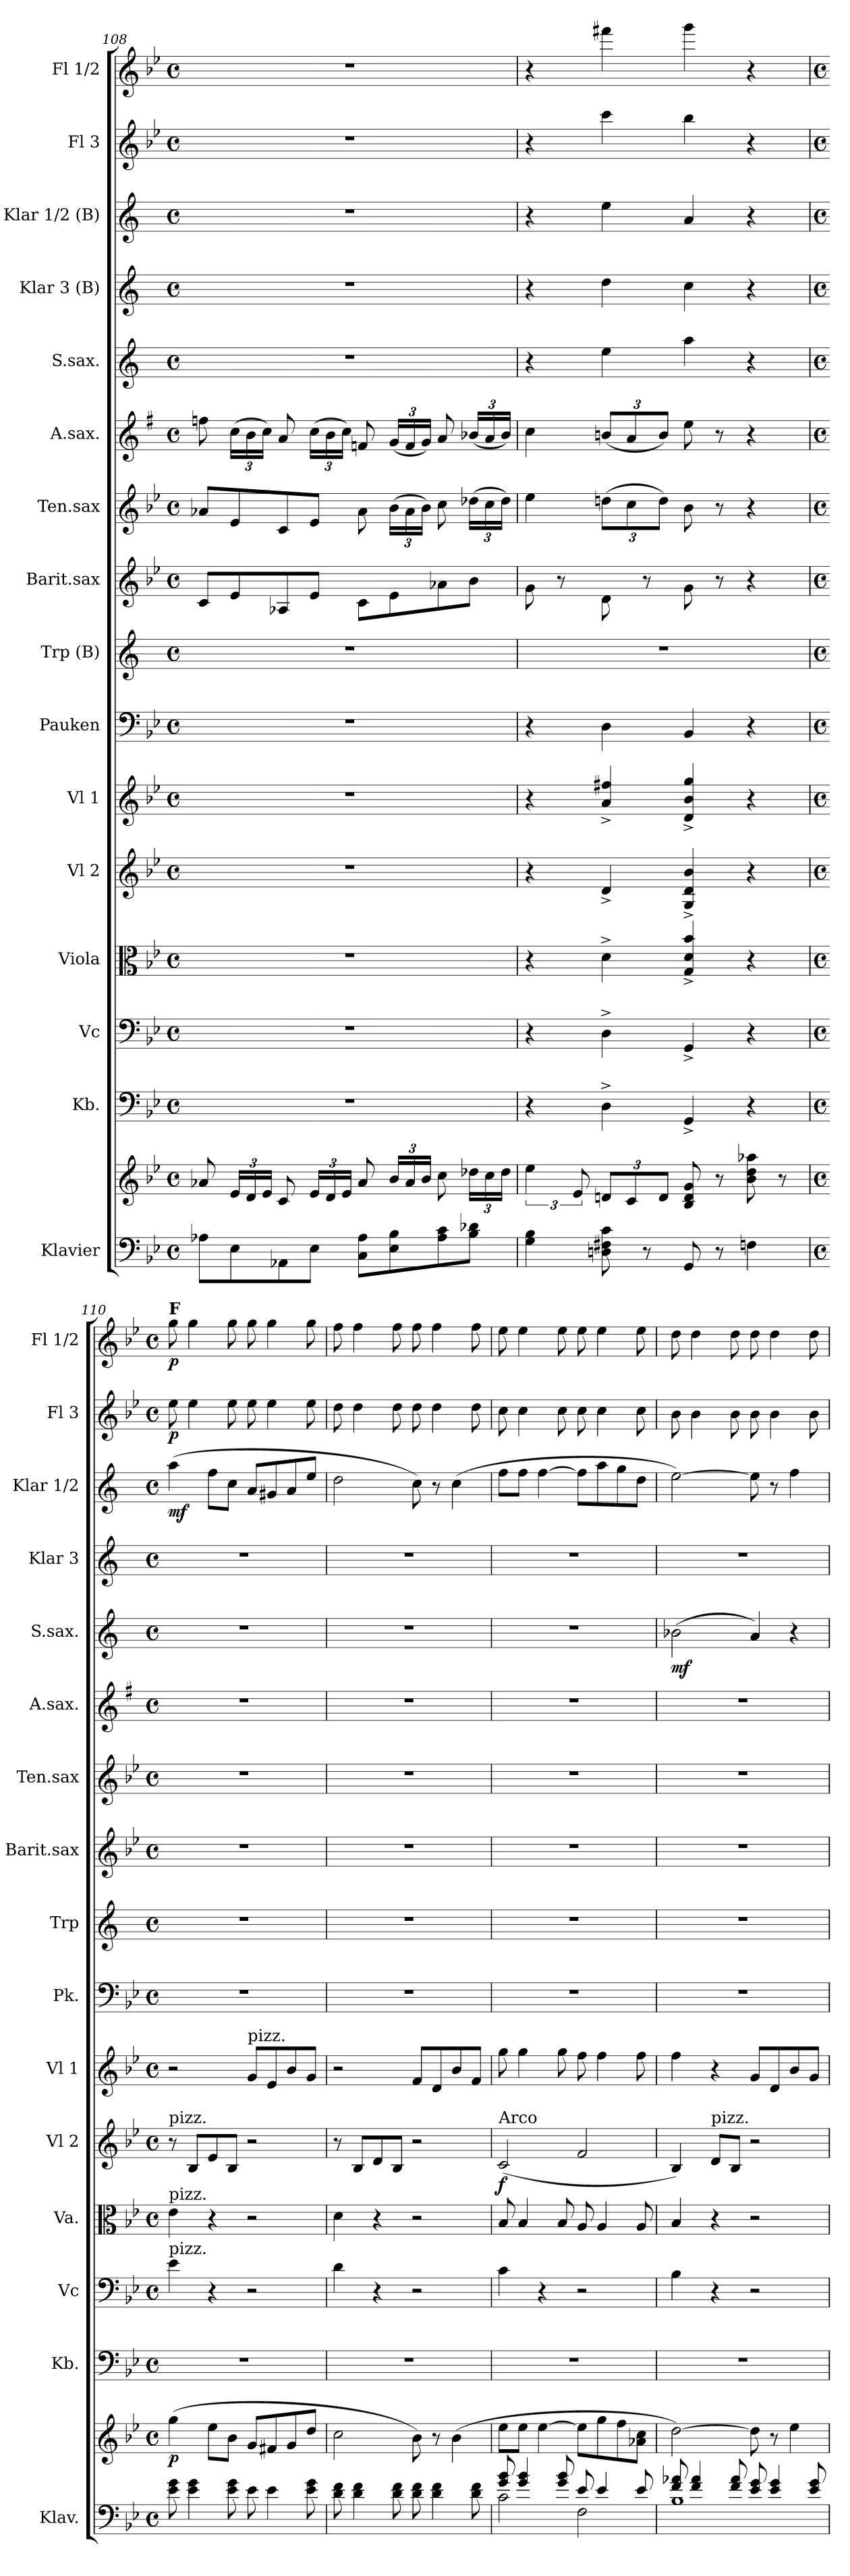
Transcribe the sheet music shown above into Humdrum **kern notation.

**kern	**kern	**dynam	**kern	**kern	**kern	**kern	**dynam	**kern	**kern	**kern	**kern	**kern	**kern	**kern	**dynam	**kern	**kern	**dynam	**kern	**dynam	**kern	**dynam
*part16	*part16	*part16	*part15	*part14	*part13	*part12	*part12	*part11	*part10	*part9	*part8	*part7	*part6	*part5	*part5	*part4	*part3	*part3	*part2	*part2	*part1	*part1
*staff17	*staff16	*staff16/17	*staff15	*staff14	*staff13	*staff12	*staff12	*staff11	*staff10	*staff9	*staff8	*staff7	*staff6	*staff5	*staff5	*staff4	*staff3	*staff3	*staff2	*staff2	*staff1	*staff1
*I"Klavier	*	*	*I"Kb.	*I"Vc	*I"Viola	*I"Vl 2	*	*I"Vl 1	*I"Pauken	*I"Trp (B)	*I"Barit.sax	*I"Ten.sax	*I"A.sax.	*I"S.sax.	*	*I"Klar 3 (B)	*I"Klar 1/2 (B)	*	*I"Fl 3	*	*I"Fl 1/2	*
*I'Klav.	*	*	*I'Kb.	*I'Vc	*I'Va.	*I'Vl 2	*	*I'Vl 1	*I'Pk.	*I'Trp	*I'Barit.sax	*I'Ten.sax	*I'A.sax.	*I'S.sax.	*	*I'Klar 3	*I'Klar 1/2	*	*I'Fl 3	*	*I'Fl 1/2	*
*clefF4	*clefG2	*	*clefF4	*clefF4	*clefC3	*clefG2	*	*clefG2	*clefF4	*clefG2	*clefG2	*clefG2	*clefG2	*clefG2	*	*clefG2	*clefG2	*	*clefG2	*	*clefG2	*
*	*	*	*ITrd7c12	*	*	*	*	*	*	*ITrd1c2	*ITrd12c21	*ITrd8c14	*ITrd5c9	*ITrd1c2	*	*ITrd1c2	*ITrd1c2	*	*	*	*	*
*k[b-e-]	*k[b-e-]	*	*k[b-e-]	*k[b-e-]	*k[b-e-]	*k[b-e-]	*	*k[b-e-]	*k[b-e-]	*k[b-e-]	*k[b-e-]	*k[b-e-]	*k[b-e-]	*k[b-e-]	*	*k[b-e-]	*k[b-e-]	*	*k[b-e-]	*	*k[b-e-]	*
*g:	*g:	*	*g:	*g:	*g:	*g:	*	*g:	*g:	*g:	*g:	*g:	*g:	*g:	*	*g:	*g:	*	*g:	*	*g:	*
*M4/4	*M4/4	*	*M4/4	*M4/4	*M4/4	*M4/4	*	*M4/4	*M4/4	*M4/4	*M4/4	*M4/4	*M4/4	*M4/4	*	*M4/4	*M4/4	*	*M4/4	*	*M4/4	*
*met(c)	*met(c)	*	*met(c)	*met(c)	*met(c)	*met(c)	*	*met(c)	*met(c)	*met(c)	*met(c)	*met(c)	*met(c)	*met(c)	*	*met(c)	*met(c)	*	*met(c)	*	*met(c)	*
=108	=108	=108	=108	=108	=108	=108	=108	=108	=108	=108	=108	=108	=108	=108	=108	=108	=108	=108	=108	=108	=108	=108
8A-X\L	8a-X/	.	1r	1r	1r	1r	.	1r	1r	1r	8C/L	8A-X/L	8a-X\	1r	.	1r	1r	.	1r	.	1r	.
*	*Xbrackettup	*	*	*	*	*	*	*	*	*	*	*	*Xbrackettup	*	*	*	*	*	*	*	*	*
8E-\	24e-/LL	.	.	.	.	.	.	.	.	.	8E-/	8E-/	(24e-\LL	.	.	.	.	.	.	.	.	.
.	24d/	.	.	.	.	.	.	.	.	.	.	.	24d\	.	.	.	.	.	.	.	.	.
.	24e-/JJ	.	.	.	.	.	.	.	.	.	.	.	24e-\JJ)	.	.	.	.	.	.	.	.	.
8AA-X\	8c/	.	.	.	.	.	.	.	.	.	8AA-X/	8C/	8c/	.	.	.	.	.	.	.	.	.
8E-\J	24e-/LL	.	.	.	.	.	.	.	.	.	8E-/J	8E-/J	(24e-\LL	.	.	.	.	.	.	.	.	.
.	24d/	.	.	.	.	.	.	.	.	.	.	.	24d\	.	.	.	.	.	.	.	.	.
.	24e-/JJ	.	.	.	.	.	.	.	.	.	.	.	24e-\JJ)	.	.	.	.	.	.	.	.	.
8C\ 8A-\L	8a-/	.	.	.	.	.	.	.	.	.	8C\L	8A-\	8A-X/	.	.	.	.	.	.	.	.	.
*	*	*	*	*	*	*	*	*	*	*	*	*Xbrackettup	*	*	*	*	*	*	*	*	*	*
8E-\ 8B-\	24b-/LL	.	.	.	.	.	.	.	.	.	8E-\	(24B-\LL	(24B-/LL	.	.	.	.	.	.	.	.	.
.	24a-/	.	.	.	.	.	.	.	.	.	.	24A-\	24A-/	.	.	.	.	.	.	.	.	.
.	24b-/JJ	.	.	.	.	.	.	.	.	.	.	24B-\JJ)	24B-/JJ)	.	.	.	.	.	.	.	.	.
8A-\ 8c\	8cc\	.	.	.	.	.	.	.	.	.	8A-X\	8c\	8c/	.	.	.	.	.	.	.	.	.
8B-\ 8d-X\J	24dd-X\LL	.	.	.	.	.	.	.	.	.	8B-\J	(24d-X\LL	(24d-X/LL	.	.	.	.	.	.	.	.	.
.	24cc\	.	.	.	.	.	.	.	.	.	.	24c\	24c/	.	.	.	.	.	.	.	.	.
.	24dd-\JJ	.	.	.	.	.	.	.	.	.	.	24d-\JJ)	24d-/JJ)	.	.	.	.	.	.	.	.	.
=109	=109	=109	=109	=109	=109	=109	=109	=109	=109	=109	=109	=109	=109	=109	=109	=109	=109	=109	=109	=109	=109	=109
*	*brackettup	*	*	*	*	*	*	*	*	*	*	*	*	*	*	*	*	*	*	*	*	*
4G\ 4B-\	6ee-\	.	4r	4r	4r	4r	.	4r	4r	1r	8G\	4e-\	4e-\	4r	.	4r	4r	.	4r	.	4r	.
.	.	.	.	.	.	.	.	.	.	.	8r	.	.	.	.	.	.	.	.	.	.	.
.	12e-/	.	.	.	.	.	.	.	.	.	.	.	.	.	.	.	.	.	.	.	.	.
*	*Xbrackettup	*	*	*	*	*	*	*	*	*	*	*	*	*	*	*	*	*	*	*	*	*
8Dn\ 8F#X\ 8c\	12dn/L	.	4DD^\	4D^\	4d^\	4d^/	.	4a/^ 4ff#X/^	4D\	.	8D\	(12dn\L	(12dn/L	4dd\	.	4cc\	4dd\	.	4ccc\	.	4fff#X\	.
.	12c/	.	.	.	.	.	.	.	.	.	.	12c\	12c/	.	.	.	.	.	.	.	.	.
8r	.	.	.	.	.	.	.	.	.	.	8r	.	.	.	.	.	.	.	.	.	.	.
.	12d/J	.	.	.	.	.	.	.	.	.	.	12d\J)	12d/J)	.	.	.	.	.	.	.	.	.
8GG/	8B-/ 8d/ 8g/	.	4GGG^/	4GG^/	4G/^ 4d/^ 4b-/^	4G/^ 4d/^ 4b-/^	.	4d/^ 4b-/^ 4gg/^	4BB-/	.	8G\	8B-\	8g\	4gg\	.	4b-\	4g/	.	4bb-\	.	4ggg\	.
8r	8r	.	.	.	.	.	.	.	.	.	8r	8r	8r	.	.	.	.	.	.	.	.	.
*	*	*	*	*	*	*	*	*	*	*	*	*	*	*	*	*	*	*	*	*	*MM70	*
4Fn\	8b-\ 8dd\ 8aa-X\	.	4r	4r	4r	4r	.	4r	4r	.	4r	4r	4r	4r	.	4r	4r	.	4r	.	4r	.
.	8r	.	.	.	.	.	.	.	.	.	.	.	.	.	.	.	.	.	.	.	.	.
=110	=110	=110	=110	=110	=110	=110	=110	=110	=110	=110	=110	=110	=110	=110	=110	=110	=110	=110	=110	=110	=110	=110
*M4/4	*M4/4	*	*M4/4	*M4/4	*M4/4	*M4/4	*	*M4/4	*M4/4	*M4/4	*M4/4	*M4/4	*M4/4	*M4/4	*	*M4/4	*M4/4	*	*M4/4	*	*M4/4	*
*met(c)	*met(c)	*	*met(c)	*met(c)	*met(c)	*met(c)	*	*met(c)	*met(c)	*met(c)	*met(c)	*met(c)	*met(c)	*met(c)	*	*met(c)	*met(c)	*	*met(c)	*	*met(c)	*
!	!	!	!	!	!	!	!	!	!	!	!	!	!	!	!	!	!	!	!	!	!LO:TX:a:B:t=F	!
!	!	!	!	!	!	!LO:TX:a:t=pizz.	!	!	!	!	!	!	!	!	!	!	!	!	!	!	!	!
!	!	!	!	!	!LO:TX:a:t=pizz.	!	!	!	!	!	!	!	!	!	!	!	!	!	!	!	!	!
!	!	!	!	!LO:TX:a:t=pizz.	!	!	!	!	!	!	!	!	!	!	!	!	!	!	!	!	!	!
!	!	!LO:DY:b	!	!	!	!	!	!	!	!	!	!	!	!	!	!	!	!LO:DY:b	!	!LO:DY:b	!	!LO:DY:b
8e-\ 8g\	(4gg\	p	1r	4e-\	4e-\	8r	.	2r	1r	1r	1r	1r	1r	1r	.	1r	(4gg\	mf	8ee-\	p	8gg\	p
4e-\ 4g\	.	.	.	.	.	8B-/L	.	.	.	.	.	.	.	.	.	.	.	.	4ee-\	.	4gg\	.
.	8ee-\L	.	.	4r	4r	8e-/	.	.	.	.	.	.	.	.	.	.	8ee-\L	.	.	.	.	.
8e-\ 8g\	8b-\J	.	.	.	.	8B-/J	.	.	.	.	.	.	.	.	.	.	8b-\J	.	8ee-\	.	8gg\	.
!	!	!	!	!	!	!	!	!LO:TX:a:t=pizz.	!	!	!	!	!	!	!	!	!	!	!	!	!	!
8e-\	8g/L	.	.	2r	2r	2r	.	8g/L	.	.	.	.	.	.	.	.	8g/L	.	8ee-\	.	8gg\	.
4e-\	8f#X/	.	.	.	.	.	.	8e-/	.	.	.	.	.	.	.	.	8f#X/	.	4ee-\	.	4gg\	.
.	8g/	.	.	.	.	.	.	8b-/	.	.	.	.	.	.	.	.	8g/	.	.	.	.	.
8e-\ 8g\	8dd/J	.	.	.	.	.	.	8g/J	.	.	.	.	.	.	.	.	8dd/J	.	8ee-\	.	8gg\	.
!!LO:PB:g=z
=111	=111	=111	=111	=111	=111	=111	=111	=111	=111	=111	=111	=111	=111	=111	=111	=111	=111	=111	=111	=111	=111	=111
8d\ 8f\	2cc\	.	1r	4d\	4d\	8r	.	2r	1r	1r	1r	1r	1r	1r	.	1r	2cc\	.	8dd\	.	8ff\	.
4d\ 4f\	.	.	.	.	.	8B-/L	.	.	.	.	.	.	.	.	.	.	.	.	4dd\	.	4ff\	.
.	.	.	.	4r	4r	8d/	.	.	.	.	.	.	.	.	.	.	.	.	.	.	.	.
8d\ 8f\	.	.	.	.	.	8B-/J	.	.	.	.	.	.	.	.	.	.	.	.	8dd\	.	8ff\	.
8d\ 8f\	8b-\)	.	.	2r	2r	2r	.	8f/L	.	.	.	.	.	.	.	.	8b-\)	.	8dd\	.	8ff\	.
4d\ 4f\	8r	.	.	.	.	.	.	8d/	.	.	.	.	.	.	.	.	8r	.	4dd\	.	4ff\	.
.	(4b-\	.	.	.	.	.	.	8b-/	.	.	.	.	.	.	.	.	(4b-\	.	.	.	.	.
8d\ 8f\	.	.	.	.	.	.	.	8f/J	.	.	.	.	.	.	.	.	.	.	8dd\	.	8ff\	.
=112	=112	=112	=112	=112	=112	=112	=112	=112	=112	=112	=112	=112	=112	=112	=112	=112	=112	=112	=112	=112	=112	=112
*^	*	*	*	*	*	*	*	*	*	*	*	*	*	*	*	*	*	*	*	*	*	*
!	!	!	!	!	!	!	!LO:TX:a:t=Arco	!	!	!	!	!	!	!	!	!	!	!	!	!	!	!	!
!	!	!	!	!	!	!	!	!LO:DY:b	!	!	!	!	!	!	!	!	!	!	!	!	!	!	!
8g/ 8b-/	2c\	8ee-\L	.	1r	4c\	8B-/	(2c/	f	8gg\	1r	1r	1r	1r	1r	1r	.	1r	8ee-\L	.	8cc\	.	8ee-\	.
4g/ 4b-/	.	8ee-\J	.	.	.	4B-/	.	.	4gg\	.	.	.	.	.	.	.	.	8ee-\J	.	4cc\	.	4ee-\	.
.	.	[>4ee-\	.	.	4r	.	.	.	.	.	.	.	.	.	.	.	.	[>4ee-\	.	.	.	.	.
8g/ 8b-/	.	.	.	.	.	8B-/	.	.	8gg\	.	.	.	.	.	.	.	.	.	.	8cc\	.	8ee-\	.
8e-/	2F\	8ee-\L]	.	.	2r	8A/	2f/	.	8ff\	.	.	.	.	.	.	.	.	8ee-\L]	.	8cc\	.	8ee-\	.
4e-/	.	8gg\	.	.	.	4A/	.	.	4ff\	.	.	.	.	.	.	.	.	8gg\	.	4cc\	.	4ee-\	.
.	.	8ff\	.	.	.	.	.	.	.	.	.	.	.	.	.	.	.	8ff\	.	.	.	.	.
8e-/	.	8a-X\ 8cc\J	.	.	.	8A/	.	.	8ff\	.	.	.	.	.	.	.	.	8cc\J	.	8cc\	.	8ee-\	.
=113	=113	=113	=113	=113	=113	=113	=113	=113	=113	=113	=113	=113	=113	=113	=113	=113	=113	=113	=113	=113	=113	=113	=113
!	!	!	!	!	!	!	!	!	!	!	!	!	!	!	!	!LO:DY:b	!	!	!	!	!	!	!
8f/ 8a-X/	1B-	[>2dd\)	.	1r	4B-\	4B-/	4B-/)	.	4ff\	1r	1r	1r	1r	1r	(2a-X\	mf	1r	[>2dd\)	.	8b-\	.	8dd\	.
4f/ 4a-/	.	.	.	.	.	.	.	.	.	.	.	.	.	.	.	.	.	.	.	4b-\	.	4dd\	.
!	!	!	!	!	!	!	!LO:TX:a:t=pizz.	!	!	!	!	!	!	!	!	!	!	!	!	!	!	!	!
.	.	.	.	.	4r	4r	8d/L	.	4r	.	.	.	.	.	.	.	.	.	.	.	.	.	.
8f/ 8a-/	.	.	.	.	.	.	8B-/J	.	.	.	.	.	.	.	.	.	.	.	.	8b-\	.	8dd\	.
8e-/ 8g/	.	8dd\]	.	.	2r	2r	2r	.	8g/L	.	.	.	.	.	4g/)	.	.	8dd\]	.	8b-\	.	8dd\	.
4e-/ 4g/	.	8r	.	.	.	.	.	.	8d/	.	.	.	.	.	.	.	.	8r	.	4b-\	.	4dd\	.
.	.	4ee-\	.	.	.	.	.	.	8b-/	.	.	.	.	.	4r	.	.	4ee-\	.	.	.	.	.
8e-/ 8g/	.	.	.	.	.	.	.	.	8g/J	.	.	.	.	.	.	.	.	.	.	8b-\	.	8dd\	.
*v	*v	*	*	*	*	*	*	*	*	*	*	*	*	*	*	*	*	*	*	*	*	*	*
=	=	=	=	=	=	=	=	=	=	=	=	=	=	=	=	=	=	=	=	=	=	=
*-	*-	*-	*-	*-	*-	*-	*-	*-	*-	*-	*-	*-	*-	*-	*-	*-	*-	*-	*-	*-	*-	*-
